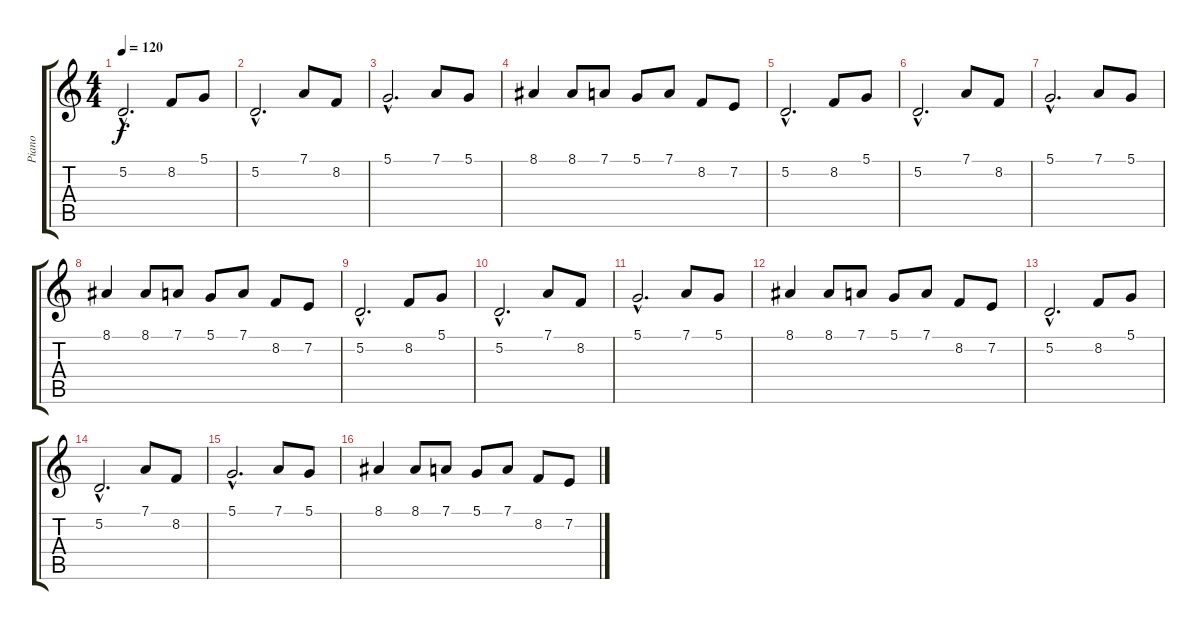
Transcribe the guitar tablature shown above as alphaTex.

\track ("Piano" "Piano") {instrument acousticgrandpiano}
\staff {score tabs}
\tuning (D4 A3 F3 C3 G2 D2) {hide}
\ts (4 4)
\tempo 120
\clef g2
\ks c
5.2{hac}.2{d dy f instrument acousticgrandpiano} 8.2.8 5.1.8 |
5.2{hac}.2{d} 7.1.8 8.2.8 |
5.1{hac}.2{d} 7.1.8 5.1.8 |
8.1.4 8.1.8 7.1.8 5.1.8 7.1.8 8.2.8 7.2.8 |
5.2{hac}.2{d} 8.2.8 5.1.8 |
5.2{hac}.2{d} 7.1.8 8.2.8 |
5.1{hac}.2{d} 7.1.8 5.1.8 |
8.1.4 8.1.8 7.1.8 5.1.8 7.1.8 8.2.8 7.2.8 |
5.2{hac}.2{d} 8.2.8 5.1.8 |
5.2{hac}.2{d} 7.1.8 8.2.8 |
5.1{hac}.2{d} 7.1.8 5.1.8 |
8.1.4 8.1.8 7.1.8 5.1.8 7.1.8 8.2.8 7.2.8 |
5.2{hac}.2{d} 8.2.8 5.1.8 |
5.2{hac}.2{d} 7.1.8 8.2.8 |
5.1{hac}.2{d} 7.1.8 5.1.8 |
8.1.4 8.1.8 7.1.8 5.1.8 7.1.8 8.2.8 7.2.8
